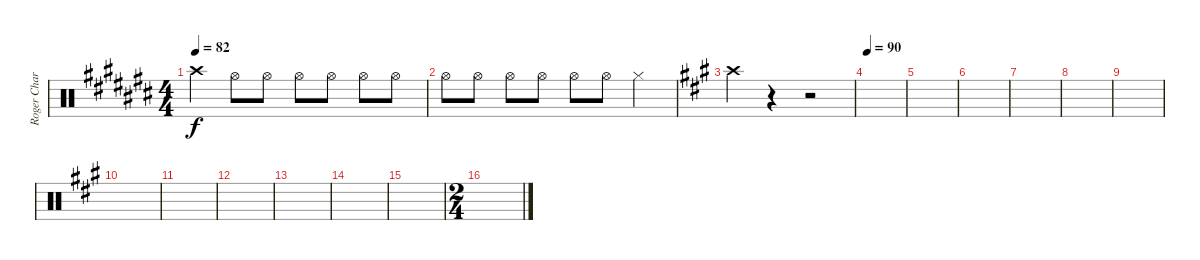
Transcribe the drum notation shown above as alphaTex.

\track ("Roger Charlet" "Roger Char") {instrument percussion}
\staff {score}
\articulation defaults
\ts (4 4)
\tempo 82
\clef neutral
\ks c# "Crash high (hit)".4{dy f} "Hi-Hat (open)".8 "Hi-Hat (open)".8 "Hi-Hat (open)".8 "Hi-Hat (open)".8 "Hi-Hat (open)".8 "Hi-Hat (open)".8
|
"Hi-Hat (open)".8 "Hi-Hat (open)".8 "Hi-Hat (open)".8 "Hi-Hat (open)".8 "Hi-Hat (open)".8 "Hi-Hat (open)".8 "Hi-Hat (closed)".4 |
\ks a "Crash high (hit)".4
r.4 r.2 |
\tempo 90
|
|
|
|
|
|
|
|
|
|
|
|
\ts (2 4)
